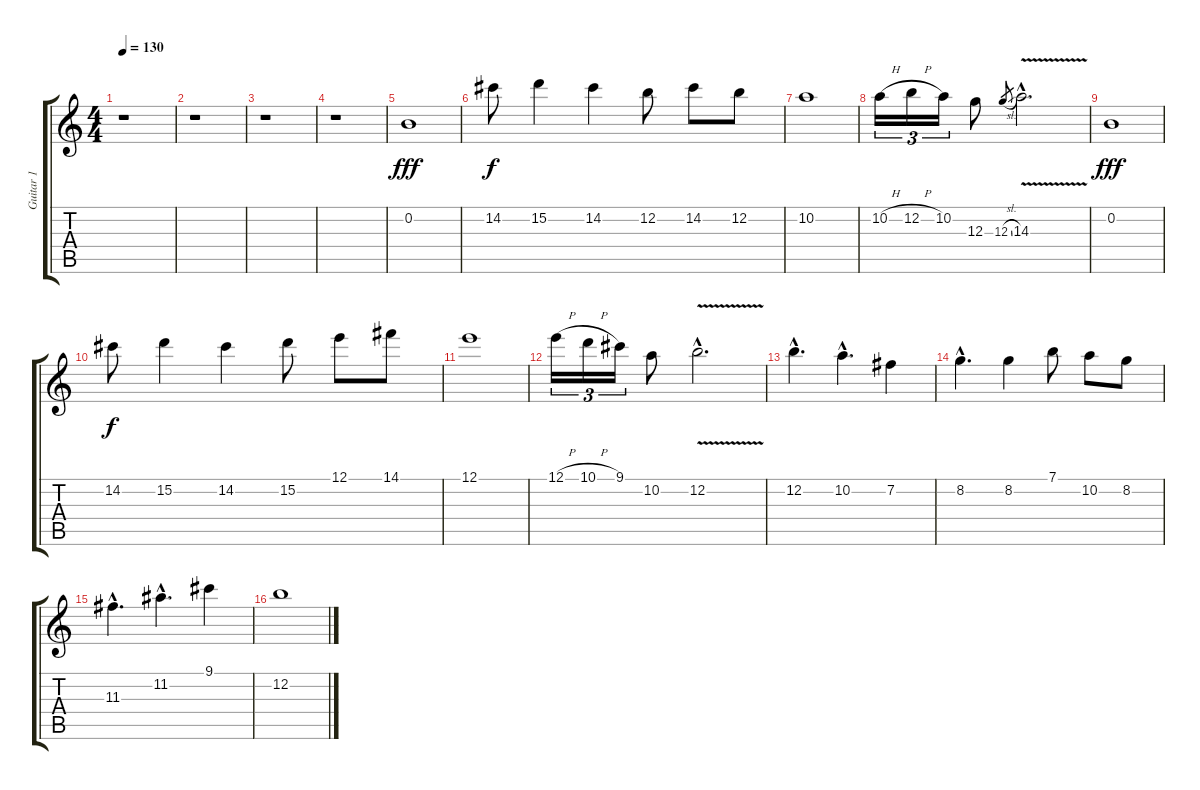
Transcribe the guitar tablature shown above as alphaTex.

\track ("Guitar 1" "Guitar 1") {instrument electricguitarjazz}
\staff {score tabs}
\tuning (E4 B3 G3 D3 A2 E2) {hide}
\ts (4 4)
\tempo 130
\clef g2
\ks c
r.1{dy fff instrument electricguitarjazz} |
r.1 |
r.1 |
r.1 |
0.2.1 |
14.2.8{dy f} 15.2.4 14.2.4 12.2.8 14.2.8 12.2.8 |
10.2.1 |
10.2{h}.16{tu (3 2)} 12.2{h}.16{tu (3 2)} 10.2.16{tu (3 2)} 12.3.8 12.3{sl}.8{gr} 14.3{v hac}.2{d} |
0.2.1{dy fff} |
14.2.8{dy f} 15.2.4 14.2.4 15.2.8 12.1.8 14.1.8 |
12.1.1 |
12.1{h}.16{tu (3 2)} 10.1{h}.16{tu (3 2)} 9.1.16{tu (3 2)} 10.2.8 12.2{v hac}.2{d} |
12.2{hac}.4{d} 10.2{hac}.4{d} 7.2.4 |
8.2{hac}.4{d} 8.2.4 7.1.8 10.2.8 8.2.8 |
11.3{hac}.4{d} 11.2{hac}.4{d} 9.1.4 |
12.2.1
